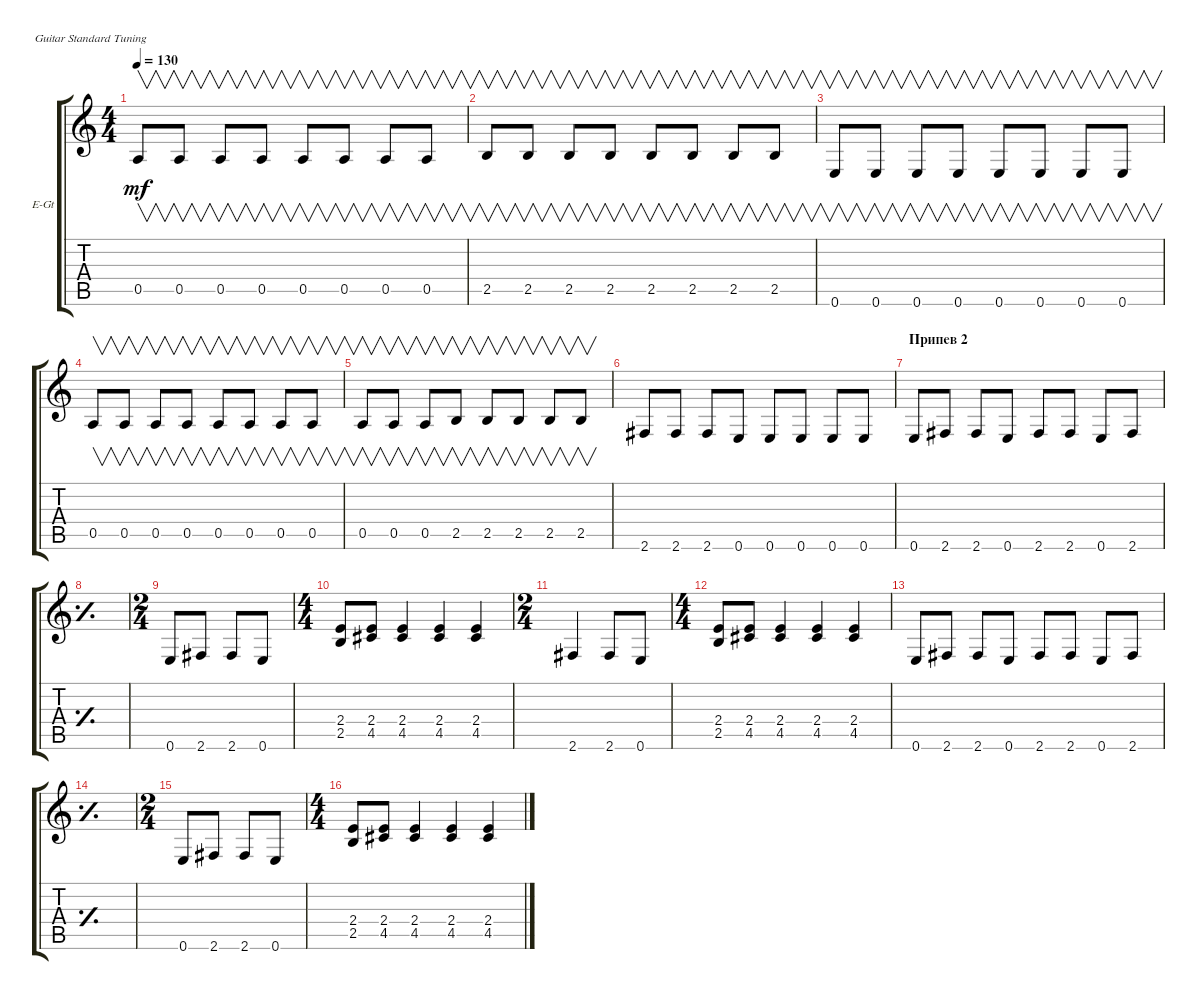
\defaultSystemsLayout 4
\bracketExtendMode groupsimilarinstruments
\firstSystemTrackNameOrientation horizontal
\otherSystemsTrackNameOrientation horizontal
\track ("Electric Guitar" "E-Gt") {instrument distortionguitar}
\staff {score tabs}
\tuning (E4 B3 G3 D3 A2 E2)
\ts (4 4)
\tempo 130
\clef g2
\ks c
0.5.8{v dy mf} 0.5.8{v} 0.5.8{v} 0.5.8{v} 0.5.8{v} 0.5.8{v} 0.5.8{v} 0.5.8{v} |
2.5.8{v} 2.5.8{v} 2.5.8{v} 2.5.8{v} 2.5.8{v} 2.5.8{v} 2.5.8{v} 2.5.8{v} |
0.6.8{v} 0.6.8{v} 0.6.8{v} 0.6.8{v} 0.6.8{v} 0.6.8{v} 0.6.8{v} 0.6.8{v} |
0.5.8{v} 0.5.8{v} 0.5.8{v} 0.5.8{v} 0.5.8{v} 0.5.8{v} 0.5.8{v} 0.5.8{v} |
0.5.8{v} 0.5.8{v} 0.5.8{v} 2.5.8{v} 2.5.8{v} 2.5.8{v} 2.5.8{v} 2.5.8{v} |
2.6.8 2.6.8 2.6.8 0.6.8 0.6.8 0.6.8 0.6.8 0.6.8 |
\section ("" "Припев 2")
0.6.8 2.6.8 2.6.8 0.6.8 2.6.8 2.6.8 0.6.8 2.6.8 |
\simile simple
|
\ts (2 4)
\simile none
0.6.8 2.6.8 2.6.8 0.6.8 |
\ts (4 4)
(2.5 2.4).8 (2.4 4.5).8 (2.4 4.5).4 (2.4 4.5).4 (2.4 4.5).4 |
\ts (2 4)
2.6.4 2.6.8 0.6.8 |
\ts (4 4)
(2.5 2.4).8 (2.4 4.5).8 (2.4 4.5).4 (2.4 4.5).4 (2.4 4.5).4 |
0.6.8 2.6.8 2.6.8 0.6.8 2.6.8 2.6.8 0.6.8 2.6.8 |
\simile simple
|
\ts (2 4)
\simile none
0.6.8 2.6.8 2.6.8 0.6.8 |
\ts (4 4)
(2.5 2.4).8 (2.4 4.5).8 (2.4 4.5).4 (2.4 4.5).4 (2.4 4.5).4
